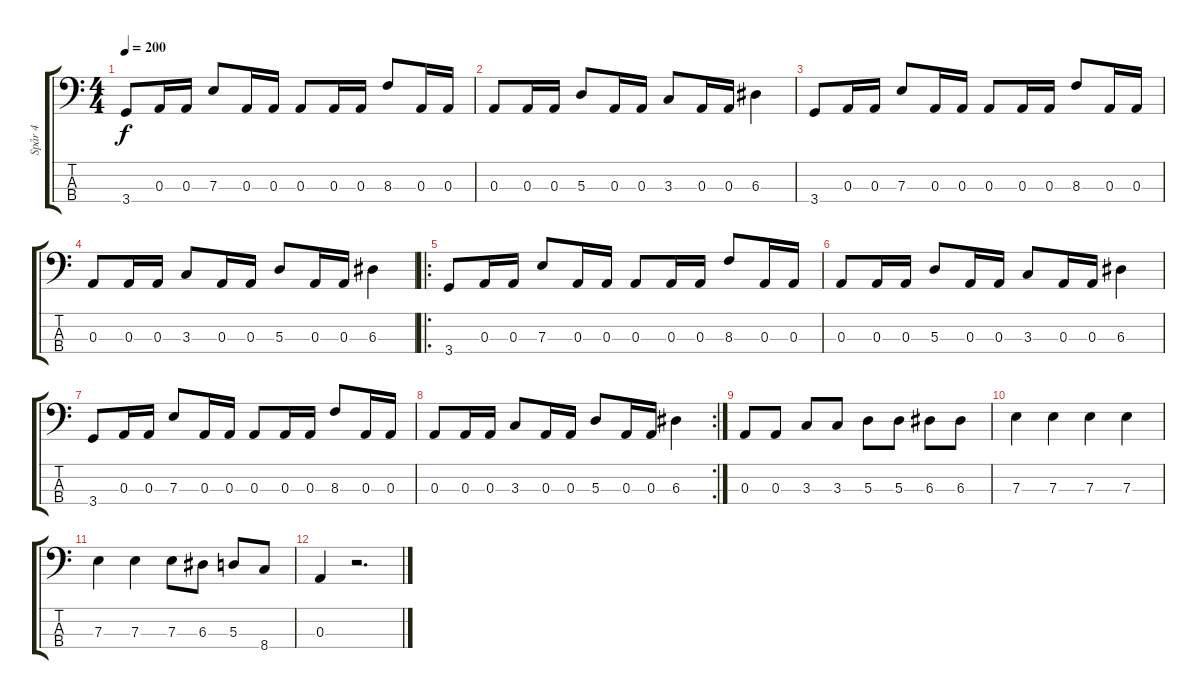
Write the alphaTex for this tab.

\track ("Spår 4" "Spår 4") {instrument electricbasspick}
\staff {score tabs}
\tuning (G2 D2 A1 E1) {hide}
\ts (4 4)
\tempo 200
\clef f4
\ks c
3.4.8{dy f} 0.3.16 0.3.16 7.3.8 0.3.16 0.3.16 0.3.8 0.3.16 0.3.16 8.3.8 0.3.16 0.3.16 |
0.3.8 0.3.16 0.3.16 5.3.8 0.3.16 0.3.16 3.3.8 0.3.16 0.3.16 6.3.4 |
3.4.8 0.3.16 0.3.16 7.3.8 0.3.16 0.3.16 0.3.8 0.3.16 0.3.16 8.3.8 0.3.16 0.3.16 |
0.3.8 0.3.16 0.3.16 3.3.8 0.3.16 0.3.16 5.3.8 0.3.16 0.3.16 6.3.4 |
\ro
3.4.8 0.3.16 0.3.16 7.3.8 0.3.16 0.3.16 0.3.8 0.3.16 0.3.16 8.3.8 0.3.16 0.3.16 |
0.3.8 0.3.16 0.3.16 5.3.8 0.3.16 0.3.16 3.3.8 0.3.16 0.3.16 6.3.4 |
3.4.8 0.3.16 0.3.16 7.3.8 0.3.16 0.3.16 0.3.8 0.3.16 0.3.16 8.3.8 0.3.16 0.3.16 |
\rc 2
0.3.8 0.3.16 0.3.16 3.3.8 0.3.16 0.3.16 5.3.8 0.3.16 0.3.16 6.3.4 |
0.3.8 0.3.8 3.3.8 3.3.8 5.3.8 5.3.8 6.3.8 6.3.8 |
7.3.4 7.3.4 7.3.4 7.3.4 |
7.3.4 7.3.4 7.3.8 6.3.8 5.3.8 8.4.8 |
0.3.4 r.2{d}
